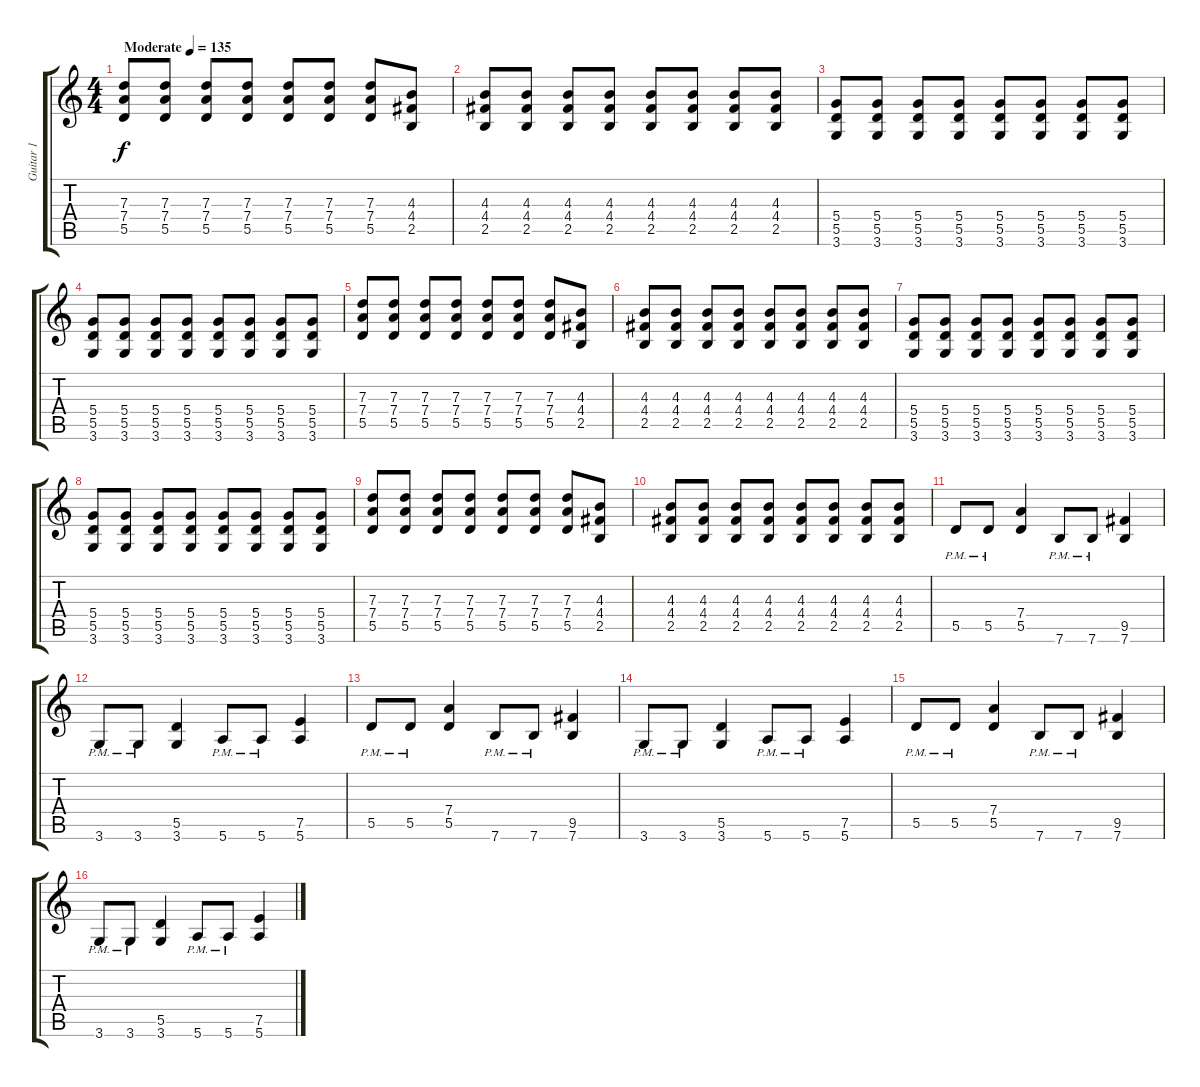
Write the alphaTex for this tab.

\track ("Guitar 1" "Guitar 1") {instrument distortionguitar}
\staff {score tabs}
\tuning (E4 B3 G3 D3 A2 E2) {hide}
\ts (4 4)
\tempo (135 "Moderate")
\clef g2
\ks c
(7.3 7.4 5.5).8{dy f volume 11 instrument distortionguitar} (7.3 7.4 5.5).8 (7.3 7.4 5.5).8 (7.3 7.4 5.5).8 (7.3 7.4 5.5).8 (7.3 7.4 5.5).8 (7.3 7.4 5.5).8 (4.3 4.4 2.5).8 |
(4.3 4.4 2.5).8 (4.3 4.4 2.5).8 (4.3 4.4 2.5).8 (4.3 4.4 2.5).8 (4.3 4.4 2.5).8 (4.3 4.4 2.5).8 (4.3 4.4 2.5).8 (4.3 4.4 2.5).8 |
(5.4 5.5 3.6).8 (5.4 5.5 3.6).8 (5.4 5.5 3.6).8 (5.4 5.5 3.6).8 (5.4 5.5 3.6).8 (5.4 5.5 3.6).8 (5.4 5.5 3.6).8 (5.4 5.5 3.6).8 |
(5.4 5.5 3.6).8 (5.4 5.5 3.6).8 (5.4 5.5 3.6).8 (5.4 5.5 3.6).8 (5.4 5.5 3.6).8 (5.4 5.5 3.6).8 (5.4 5.5 3.6).8 (5.4 5.5 3.6).8 |
(7.3 7.4 5.5).8 (7.3 7.4 5.5).8 (7.3 7.4 5.5).8 (7.3 7.4 5.5).8 (7.3 7.4 5.5).8 (7.3 7.4 5.5).8 (7.3 7.4 5.5).8 (4.3 4.4 2.5).8 |
(4.3 4.4 2.5).8 (4.3 4.4 2.5).8 (4.3 4.4 2.5).8 (4.3 4.4 2.5).8 (4.3 4.4 2.5).8 (4.3 4.4 2.5).8 (4.3 4.4 2.5).8 (4.3 4.4 2.5).8 |
(5.4 5.5 3.6).8 (5.4 5.5 3.6).8 (5.4 5.5 3.6).8 (5.4 5.5 3.6).8 (5.4 5.5 3.6).8 (5.4 5.5 3.6).8 (5.4 5.5 3.6).8 (5.4 5.5 3.6).8 |
(5.4 5.5 3.6).8 (5.4 5.5 3.6).8 (5.4 5.5 3.6).8 (5.4 5.5 3.6).8 (5.4 5.5 3.6).8 (5.4 5.5 3.6).8 (5.4 5.5 3.6).8 (5.4 5.5 3.6).8 |
(7.3 7.4 5.5).8 (7.3 7.4 5.5).8 (7.3 7.4 5.5).8 (7.3 7.4 5.5).8 (7.3 7.4 5.5).8 (7.3 7.4 5.5).8 (7.3 7.4 5.5).8 (4.3 4.4 2.5).8 |
(4.3 4.4 2.5).8 (4.3 4.4 2.5).8 (4.3 4.4 2.5).8 (4.3 4.4 2.5).8 (4.3 4.4 2.5).8 (4.3 4.4 2.5).8 (4.3 4.4 2.5).8 (4.3 4.4 2.5).8 |
5.5{pm}.8{volume 14} 5.5{pm}.8 (7.4 5.5).4 7.6{pm}.8 7.6{pm}.8 (9.5 7.6).4 |
3.6{pm}.8 3.6{pm}.8 (5.5 3.6).4 5.6{pm}.8 5.6{pm}.8 (7.5 5.6).4 |
5.5{pm}.8 5.5{pm}.8 (7.4 5.5).4 7.6{pm}.8 7.6{pm}.8 (9.5 7.6).4 |
3.6{pm}.8 3.6{pm}.8 (5.5 3.6).4 5.6{pm}.8 5.6{pm}.8 (7.5 5.6).4 |
5.5{pm}.8 5.5{pm}.8 (7.4 5.5).4 7.6{pm}.8 7.6{pm}.8 (9.5 7.6).4 |
3.6{pm}.8 3.6{pm}.8 (5.5 3.6).4 5.6{pm}.8 5.6{pm}.8 (7.5 5.6).4
